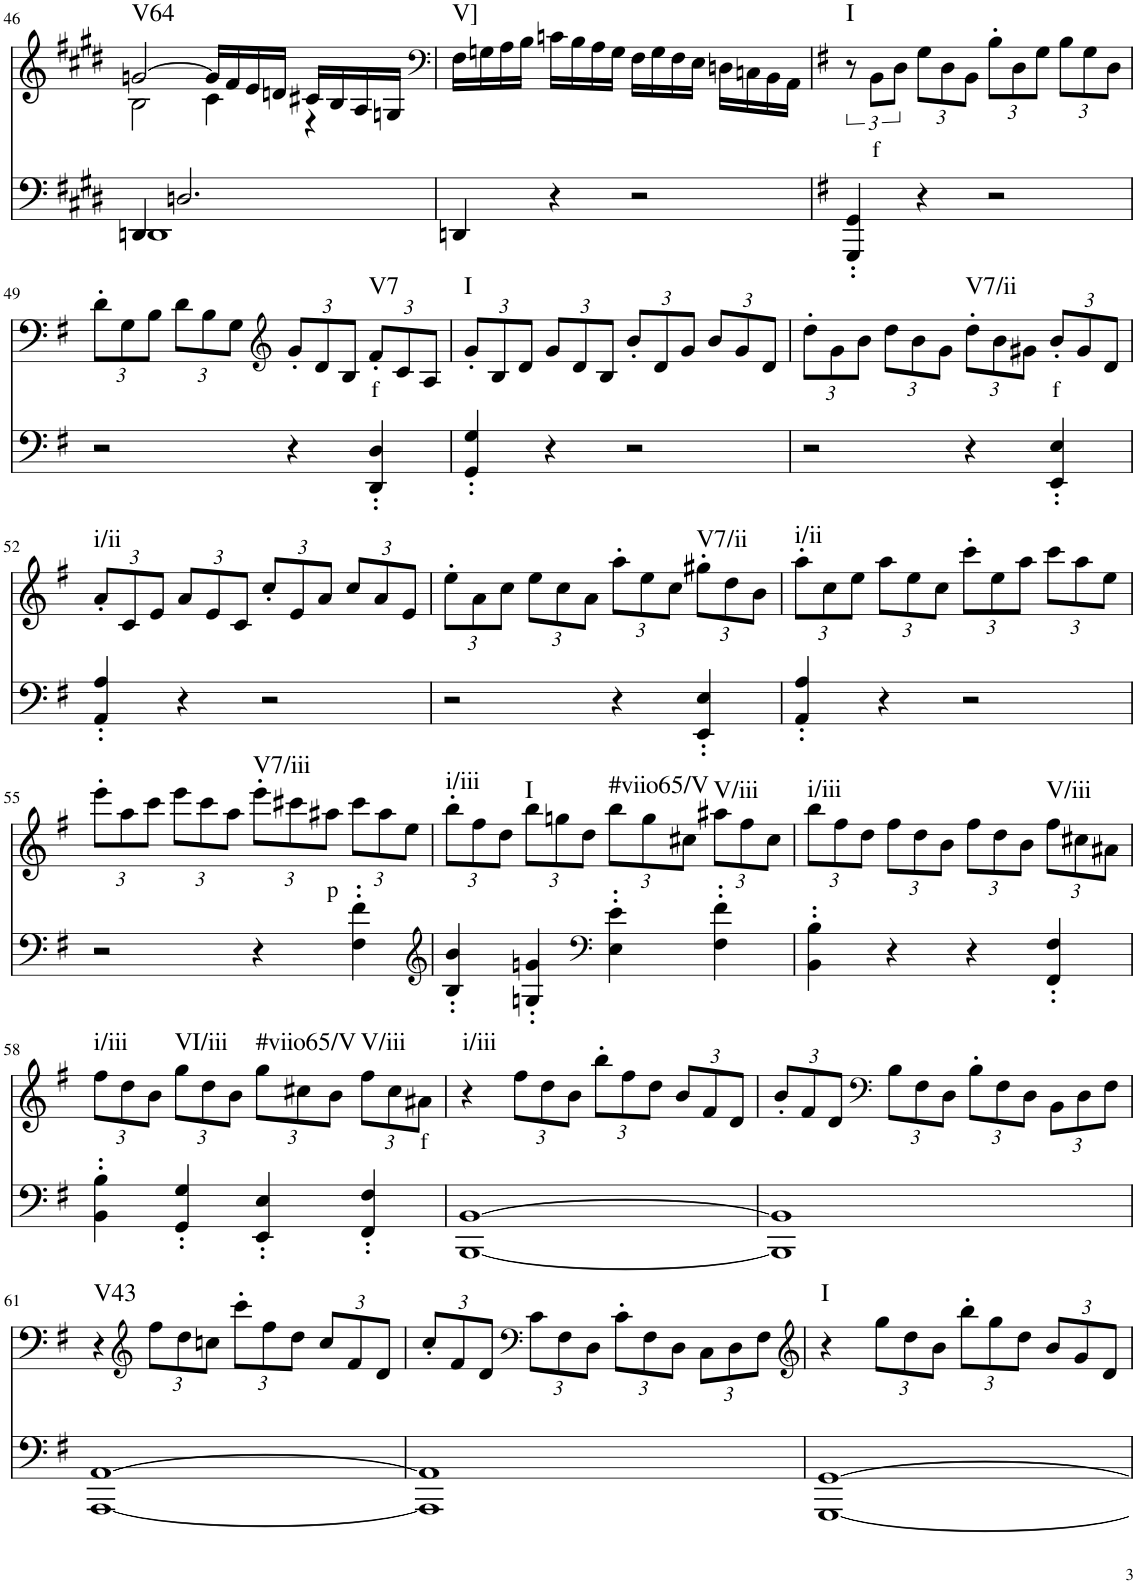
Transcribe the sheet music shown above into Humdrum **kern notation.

**kern	**kern	**text	**harte
*part2	*part1	*part1	*part1
*staff2	*staff1	*staff1	*
*I"Piano	*I"Piano	*	*
*I'Pno	*I'Pno	*	*
!!LO:PB:g=z
*clefF4	*clefG2	*	*
*k[f#c#g#d#]	*k[f#c#g#d#]	*	*
*E:	*E:	*	*
*M2/2	*M2/2	*	*
=46	=46	=46	=46
*^	*^	*	*
!	!	!	!	!	!LO:H:kt=V64
4DDn/	1DD	[2gn/	2B\	.	N
2.Dn/	.	.	.	.	.
.	.	16g/LL]	4c#\	.	.
.	.	16f#/	.	.	.
.	.	16e/	.	.	.
.	.	16dn/JJ	.	.	.
.	.	16c#X/LL	4r	.	.
.	.	16B/	.	.	.
.	.	16A/	.	.	.
.	.	16Gn/JJ	.	.	.
*v	*v	*	*	*	*
*	*v	*v	*	*
=47	=47	=47	=47
*	*clefF4	*	*
!	!	!	!LO:H:kt=V]
4DDn/	16F#\LL	.	N
.	16Gn\	.	.
.	16A\	.	.
.	16B\JJ	.	.
4r	16cn\LL	.	.
.	16B\	.	.
.	16A\	.	.
.	16G\JJ	.	.
2r	16F#\LL	.	.
.	16G\	.	.
.	16F#\	.	.
.	16E\JJ	.	.
.	16Dn\LL	.	.
.	16Cn\	.	.
.	16BB\	.	.
.	16AA\JJ	.	.
=48	=48	=48	=48
*k[f#]	*k[f#]	*	*
!	!	!	!LO:H:kt=I
4GGG/' 4GG/'	12r	.	N
!	!	!LO:LY:b	!
.	12BB\L	f	.
.	12D\J	.	.
*	*Xbrackettup	*	*
4r	12G\L	.	.
.	12D\	.	.
.	12BB\J	.	.
2r	12B'\L	.	.
.	12D\	.	.
.	12G\J	.	.
.	12B\L	.	.
.	12G\	.	.
.	12D\J	.	.
!!LO:LB:g=z
=49	=49	=49	=49
2r	12d'\L	.	.
.	12G\	.	.
.	12B\J	.	.
.	12d\L	.	.
.	12B\	.	.
.	12G\J	.	.
*	*clefG2	*	*
4r	12g'/L	.	.
.	12d/	.	.
.	12B/J	.	.
!	!	!LO:LY:b	!LO:H:kt=V7
4DD/' 4D/'	12f#'/L	f	N
.	12c/	.	.
.	12A/J	.	.
=50	=50	=50	=50
!	!	!	!LO:H:kt=I
4GG/' 4G/'	12g'/L	.	N
.	12B/	.	.
.	12d/J	.	.
4r	12g/L	.	.
.	12d/	.	.
.	12B/J	.	.
2r	12b'/L	.	.
.	12d/	.	.
.	12g/J	.	.
.	12b/L	.	.
.	12g/	.	.
.	12d/J	.	.
=51	=51	=51	=51
2r	12dd'\L	.	.
.	12g\	.	.
.	12b\J	.	.
.	12dd\L	.	.
.	12b\	.	.
.	12g\J	.	.
!	!	!	!LO:H:kt=V7/ii
4r	12dd'\L	.	N
.	12b\	.	.
.	12g#X\J	.	.
!	!	!LO:LY:b	!
4EE/' 4E/'	12b'/L	f	.
.	12g#/	.	.
.	12d/J	.	.
!!LO:LB:g=z
=52	=52	=52	=52
!	!	!	!LO:H:kt=i/ii
4AA/' 4A/'	12a'/L	.	N
.	12c/	.	.
.	12e/J	.	.
4r	12a/L	.	.
.	12e/	.	.
.	12c/J	.	.
2r	12cc'/L	.	.
.	12e/	.	.
.	12a/J	.	.
.	12cc/L	.	.
.	12a/	.	.
.	12e/J	.	.
=53	=53	=53	=53
2r	12ee'\L	.	.
.	12a\	.	.
.	12cc\J	.	.
.	12ee\L	.	.
.	12cc\	.	.
.	12a\J	.	.
4r	12aa'\L	.	.
.	12ee\	.	.
.	12cc\J	.	.
!	!	!	!LO:H:kt=V7/ii
4EE/' 4E/'	12gg#X'\L	.	N
.	12dd\	.	.
.	12b\J	.	.
=54	=54	=54	=54
!	!	!	!LO:H:kt=i/ii
4AA/' 4A/'	12aa'\L	.	N
.	12cc\	.	.
.	12ee\J	.	.
4r	12aa\L	.	.
.	12ee\	.	.
.	12cc\J	.	.
2r	12ccc'\L	.	.
.	12ee\	.	.
.	12aa\J	.	.
.	12ccc\L	.	.
.	12aa\	.	.
.	12ee\J	.	.
!!LO:LB:g=z
=55	=55	=55	=55
2r	12eee'\L	.	.
.	12aa\	.	.
.	12ccc\J	.	.
.	12eee\L	.	.
.	12ccc\	.	.
.	12aa\J	.	.
!	!	!	!LO:H:kt=V7/iii
4r	12eee'\L	.	N
.	12ccc#X\	.	.
!	!	!LO:LY:b	!
.	12aa#X\J	p	.
4F#\' 4f#\'	12ccc#\L	.	.
.	12aa#\	.	.
.	12ee\J	.	.
=56	=56	=56	=56
*clefG2	*	*	*
!	!	!	!LO:H:kt=i/iii
4B/' 4b/'	12bb'\L	.	N
.	12ff#\	.	.
.	12dd\J	.	.
!	!	!	!LO:H:kt=I
4Gn/' 4gn/'	12bb\L	.	N
.	12ggn\	.	.
.	12dd\J	.	.
*clefF4	*	*	*
!	!	!	!LO:H:kt=#viio65/V
4E\' 4e\'	12bb\L	.	N
.	12gg\	.	.
.	12cc#X\J	.	.
!	!	!	!LO:H:kt=V/iii
4F#\' 4f#\'	12aa#X\L	.	N
.	12ff#\	.	.
.	12cc#\J	.	.
=57	=57	=57	=57
!	!	!	!LO:H:kt=i/iii
4BB\' 4B\'	12bb\L	.	N
.	12ff#\	.	.
.	12dd\J	.	.
4r	12ff#\L	.	.
.	12dd\	.	.
.	12b\J	.	.
4r	12ff#\L	.	.
.	12dd\	.	.
.	12b\J	.	.
!	!	!	!LO:H:kt=V/iii
4FF#/' 4F#/'	12ff#\L	.	N
.	12cc#X\	.	.
.	12a#X\J	.	.
!!LO:LB:g=z
=58	=58	=58	=58
!	!	!	!LO:H:kt=i/iii
4BB\' 4B\'	12ff#\L	.	N
.	12dd\	.	.
.	12b\J	.	.
!	!	!	!LO:H:kt=VI/iii
4GG/' 4G/'	12gg\L	.	N
.	12dd\	.	.
.	12b\J	.	.
!	!	!	!LO:H:kt=#viio65/V
4EE/' 4E/'	12gg\L	.	N
.	12cc#X\	.	.
.	12b\J	.	.
!	!	!	!LO:H:kt=V/iii
4FF#/' 4F#/'	12ff#\L	.	N
.	12cc#\	.	.
!	!	!LO:LY:b	!
.	12a#X\J	f	.
=59	=59	=59	=59
!	!	!	!LO:H:kt=i/iii
[1BBB [1BB	4r	.	N
.	12ff#\L	.	.
.	12dd\	.	.
.	12b\J	.	.
.	12bb'\L	.	.
.	12ff#\	.	.
.	12dd\J	.	.
.	12b/L	.	.
.	12f#/	.	.
.	12d/J	.	.
=60	=60	=60	=60
1BBB] 1BB]	12b'/L	.	.
.	12f#/	.	.
.	12d/J	.	.
*	*clefF4	*	*
.	12B\L	.	.
.	12F#\	.	.
.	12D\J	.	.
.	12B'\L	.	.
.	12F#\	.	.
.	12D\J	.	.
.	12BB\L	.	.
.	12D\	.	.
.	12F#\J	.	.
!!LO:LB:g=z
=61	=61	=61	=61
!	!	!	!LO:H:kt=V43
[1AAA [1AA	4r	.	N
*	*clefG2	*	*
.	12ff#\L	.	.
.	12dd\	.	.
.	12ccn\J	.	.
.	12ccc'\L	.	.
.	12ff#\	.	.
.	12dd\J	.	.
.	12cc/L	.	.
.	12f#/	.	.
.	12d/J	.	.
=62	=62	=62	=62
1AAA] 1AA]	12cc'/L	.	.
.	12f#/	.	.
.	12d/J	.	.
*	*clefF4	*	*
.	12c\L	.	.
.	12F#\	.	.
.	12D\J	.	.
.	12c'\L	.	.
.	12F#\	.	.
.	12D\J	.	.
.	12C\L	.	.
.	12D\	.	.
.	12F#\J	.	.
=63	=63	=63	=63
*	*clefG2	*	*
!	!	!	!LO:H:kt=I
[1GGG [1GG	4r	.	N
.	12gg\L	.	.
.	12dd\	.	.
.	12b\J	.	.
.	12bb'\L	.	.
.	12gg\	.	.
.	12dd\J	.	.
.	12b/L	.	.
.	12g/	.	.
.	12d/J	.	.
=	=	=	=
*-	*-	*-	*-
